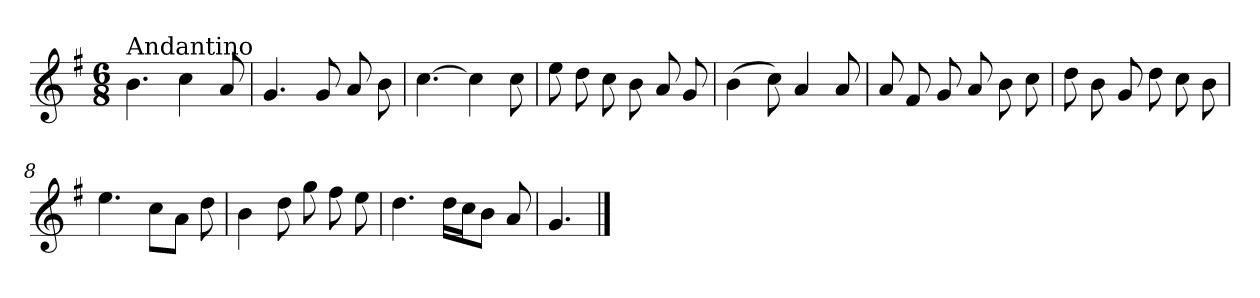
**kern
*part1
*staff1
*clefG2
*k[f#]
*G:
*M6/8
=1
!LO:TX:a:t=Andantino
4.b\
4cc\
8a/
=2
4.g/
8g/
8a/
8b\
=3
[4.cc\
4cc\]
8cc\
=4
8ee\
8dd\
8cc\
8b\
8a/
8g/
=5
(>4b\
8cc\)
4a/
8a/
=6
8a/
8f#/
8g/
8a/
8b\
8cc\
!!LO:LB:g=z
=7
8dd\
8b\
8g/
8dd\
8cc\
8b\
=8
4.ee\
8cc\L
8a\J
8dd\
=9
4b\
8dd\
8gg\
8ff#\
8ee\
=10
4.dd\
16dd\LL
16cc\J
8b\J
8a/
=11
4.g/
==
*-
